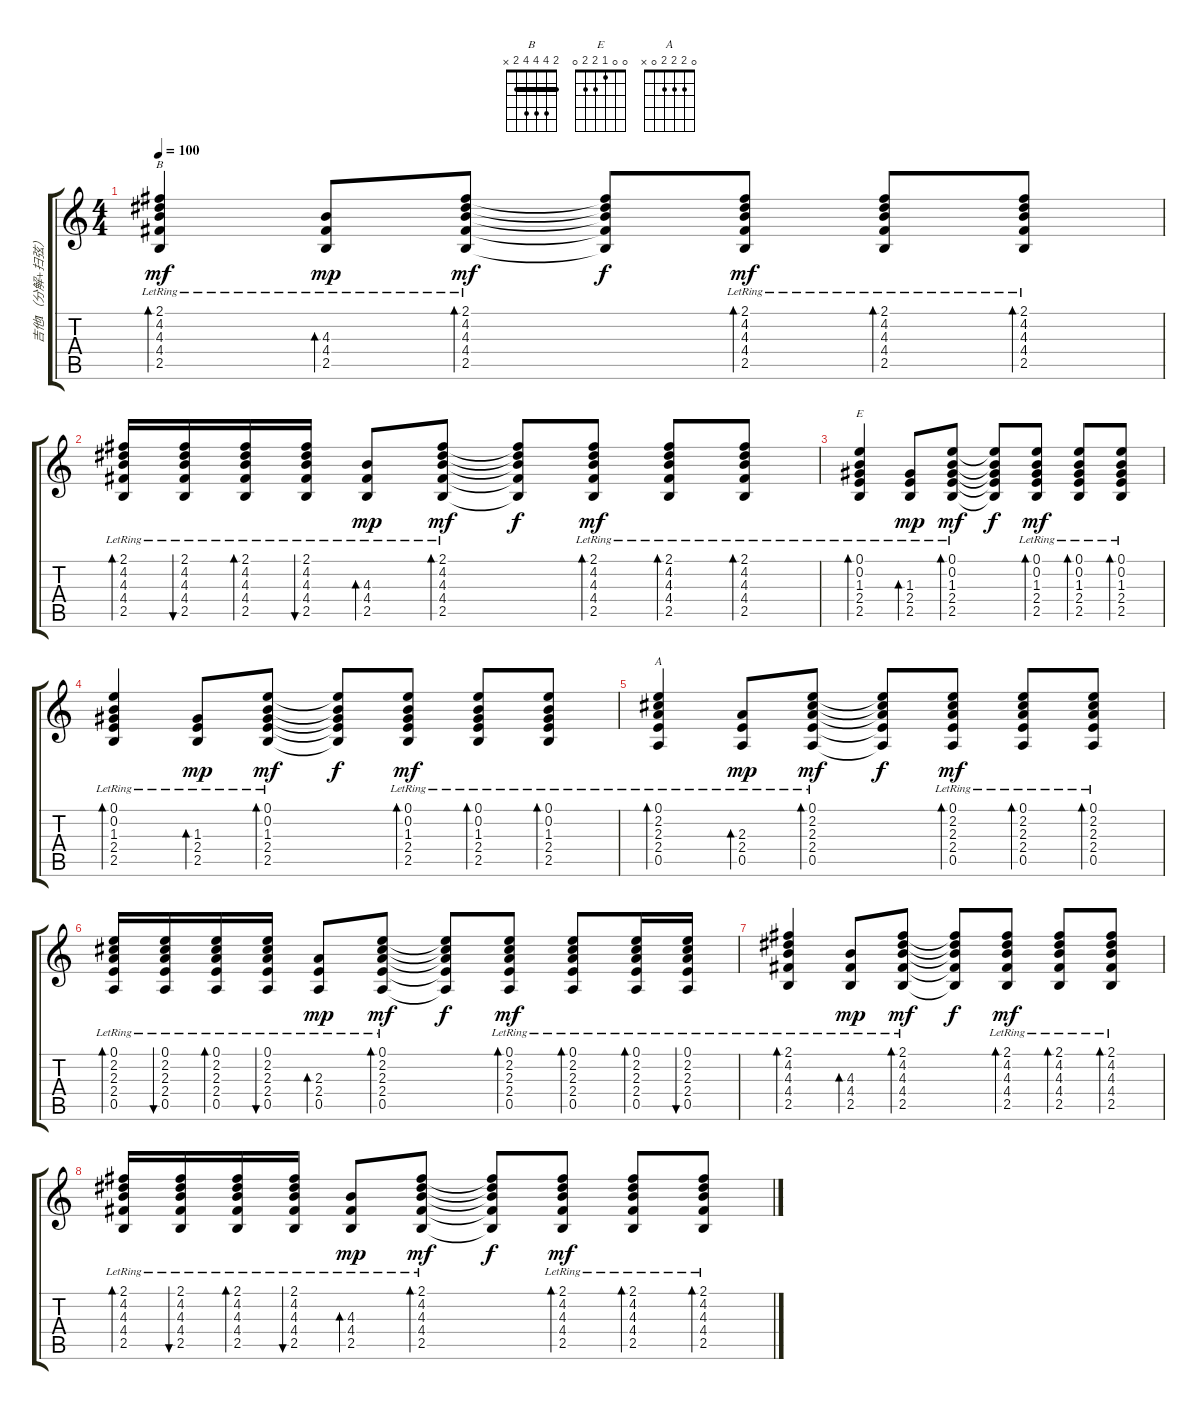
\track ("吉他Ⅰ（分解+扫弦）" "吉他Ⅰ（分解+扫弦）") {instrument acousticguitarsteel}
\staff {score tabs}
\tuning (E4 B3 G3 D3 A2 E2) {hide}
\chord ("B" 2 4 4 4 2 x) {barre 2}
\chord ("E" 0 0 1 2 2 0)
\chord ("A" 0 2 2 2 0 x)
\ts (4 4)
\tempo 100
\clef g2
\ks c
(2.1{lr} 4.2{lr} 4.3{lr} 4.4{lr} 2.5{lr}).4{bd 30 ch "B" dy mf} (4.3{lr} 4.4{lr} 2.5{lr}).8{bd 30 dy mp} (2.1{lr} 4.2{lr} 4.3{lr} 4.4{lr} 2.5{lr}).8{bd 30 dy mf} (2.1{t} 4.2{t} 4.3{t} 4.4{t} 2.5{t}).8{dy f} (2.1{lr} 4.2{lr} 4.3{lr} 4.4{lr} 2.5{lr}).8{bd 30 dy mf} (2.1{lr} 4.2{lr} 4.3{lr} 4.4{lr} 2.5{lr}).8{bd 30} (2.1{lr} 4.2{lr} 4.3{lr} 4.4{lr} 2.5{lr}).8{bd 30} |
(2.1{lr} 4.2{lr} 4.3{lr} 4.4{lr} 2.5{lr}).16{bd 30} (2.1{lr} 4.2{lr} 4.3{lr} 4.4{lr} 2.5{lr}).16{bu 30} (2.1{lr} 4.2{lr} 4.3{lr} 4.4{lr} 2.5{lr}).16{bd 30} (2.1{lr} 4.2{lr} 4.3{lr} 4.4{lr} 2.5{lr}).16{bu 30} (4.3{lr} 4.4{lr} 2.5{lr}).8{bd 30 dy mp} (2.1{lr} 4.2{lr} 4.3{lr} 4.4{lr} 2.5{lr}).8{bd 30 dy mf} (2.1{t} 4.2{t} 4.3{t} 4.4{t} 2.5{t}).8{dy f} (2.1{lr} 4.2{lr} 4.3{lr} 4.4{lr} 2.5{lr}).8{bd 30 dy mf} (2.1{lr} 4.2{lr} 4.3{lr} 4.4{lr} 2.5{lr}).8{bd 30} (2.1{lr} 4.2{lr} 4.3{lr} 4.4{lr} 2.5{lr}).8{bd 30} |
(0.1{lr} 0.2{lr} 1.3{lr} 2.4{lr} 2.5{lr}).4{bd 30 ch "E"} (1.3 2.4{lr} 2.5{lr}).8{bd 30 dy mp} (0.1{lr} 0.2{lr} 1.3{lr} 2.4{lr} 2.5{lr}).8{bd 30 dy mf} (0.1{t} 0.2{t} 1.3{t} 2.4{t} 2.5{t}).8{dy f} (0.1 0.2 1.3{lr} 2.4{lr} 2.5{lr}).8{bd 30 dy mf} (0.1 0.2 1.3{lr} 2.4{lr} 2.5{lr}).8{bd 30} (0.1{lr} 0.2{lr} 1.3{lr} 2.4{lr} 2.5{lr}).8{bd 30} |
(0.1{lr} 0.2{lr} 1.3{lr} 2.4{lr} 2.5{lr}).4{bd 30} (1.3 2.4{lr} 2.5{lr}).8{bd 30 dy mp} (0.1{lr} 0.2{lr} 1.3{lr} 2.4{lr} 2.5{lr}).8{bd 30 dy mf} (0.1{t} 0.2{t} 1.3{t} 2.4{t} 2.5{t}).8{dy f} (0.1 0.2 1.3{lr} 2.4{lr} 2.5{lr}).8{bd 30 dy mf} (0.1 0.2 1.3{lr} 2.4{lr} 2.5{lr}).8{bd 30} (0.1{lr} 0.2{lr} 1.3{lr} 2.4{lr} 2.5{lr}).8{bd 30} |
(0.1{lr} 2.2{lr} 2.3{lr} 2.4{lr} 0.5{lr}).4{bd 30 ch "A"} (2.3{lr} 2.4{lr} 0.5{lr}).8{bd 30 dy mp} (0.1{lr} 2.2{lr} 2.3{lr} 2.4{lr} 0.5{lr}).8{bd 30 dy mf} (0.1{t} 2.2{t} 2.3{t} 2.4{t} 0.5{t}).8{dy f} (0.1{lr} 2.2{lr} 2.3{lr} 2.4{lr} 0.5{lr}).8{bd 30 dy mf} (0.1{lr} 2.2{lr} 2.3{lr} 2.4{lr} 0.5{lr}).8{bd 30} (0.1{lr} 2.2{lr} 2.3{lr} 2.4{lr} 0.5{lr}).8{bd 30} |
(0.1{lr} 2.2{lr} 2.3{lr} 2.4{lr} 0.5{lr}).16{bd 30} (0.1{lr} 2.2{lr} 2.3{lr} 2.4{lr} 0.5{lr}).16{bu 30} (0.1{lr} 2.2{lr} 2.3{lr} 2.4{lr} 0.5{lr}).16{bd 30} (0.1{lr} 2.2{lr} 2.3{lr} 2.4{lr} 0.5{lr}).16{bu 30} (2.3{lr} 2.4{lr} 0.5{lr}).8{bd 30 dy mp} (0.1{lr} 2.2{lr} 2.3{lr} 2.4{lr} 0.5{lr}).8{bd 30 dy mf} (0.1{t} 2.2{t} 2.3{t} 2.4{t} 0.5{t}).8{dy f} (0.1{lr} 2.2{lr} 2.3{lr} 2.4{lr} 0.5{lr}).8{bd 30 dy mf} (0.1{lr} 2.2{lr} 2.3{lr} 2.4{lr} 0.5{lr}).8{bd 30} (0.1{lr} 2.2{lr} 2.3{lr} 2.4{lr} 0.5{lr}).16{bd 30} (0.1{lr} 2.2{lr} 2.3{lr} 2.4{lr} 0.5{lr}).16{bu 30} |
(2.1{lr} 4.2{lr} 4.3{lr} 4.4{lr} 2.5{lr}).4{bd 30} (4.3{lr} 4.4{lr} 2.5{lr}).8{bd 30 dy mp} (2.1{lr} 4.2{lr} 4.3{lr} 4.4{lr} 2.5{lr}).8{bd 30 dy mf} (2.1{t} 4.2{t} 4.3{t} 4.4{t} 2.5{t}).8{dy f} (2.1{lr} 4.2{lr} 4.3{lr} 4.4{lr} 2.5{lr}).8{bd 30 dy mf} (2.1{lr} 4.2{lr} 4.3{lr} 4.4{lr} 2.5{lr}).8{bd 30} (2.1{lr} 4.2{lr} 4.3{lr} 4.4{lr} 2.5{lr}).8{bd 30} |
(2.1{lr} 4.2{lr} 4.3{lr} 4.4{lr} 2.5{lr}).16{bd 30} (2.1{lr} 4.2{lr} 4.3{lr} 4.4{lr} 2.5{lr}).16{bu 30} (2.1{lr} 4.2{lr} 4.3{lr} 4.4{lr} 2.5{lr}).16{bd 30} (2.1{lr} 4.2{lr} 4.3{lr} 4.4{lr} 2.5{lr}).16{bu 30} (4.3{lr} 4.4{lr} 2.5{lr}).8{bd 30 dy mp} (2.1{lr} 4.2{lr} 4.3{lr} 4.4{lr} 2.5{lr}).8{bd 30 dy mf} (2.1{t} 4.2{t} 4.3{t} 4.4{t} 2.5{t}).8{dy f} (2.1{lr} 4.2{lr} 4.3{lr} 4.4{lr} 2.5{lr}).8{bd 30 dy mf} (2.1{lr} 4.2{lr} 4.3{lr} 4.4{lr} 2.5{lr}).8{bd 30} (2.1{lr} 4.2{lr} 4.3{lr} 4.4{lr} 2.5{lr}).8{bd 30}
